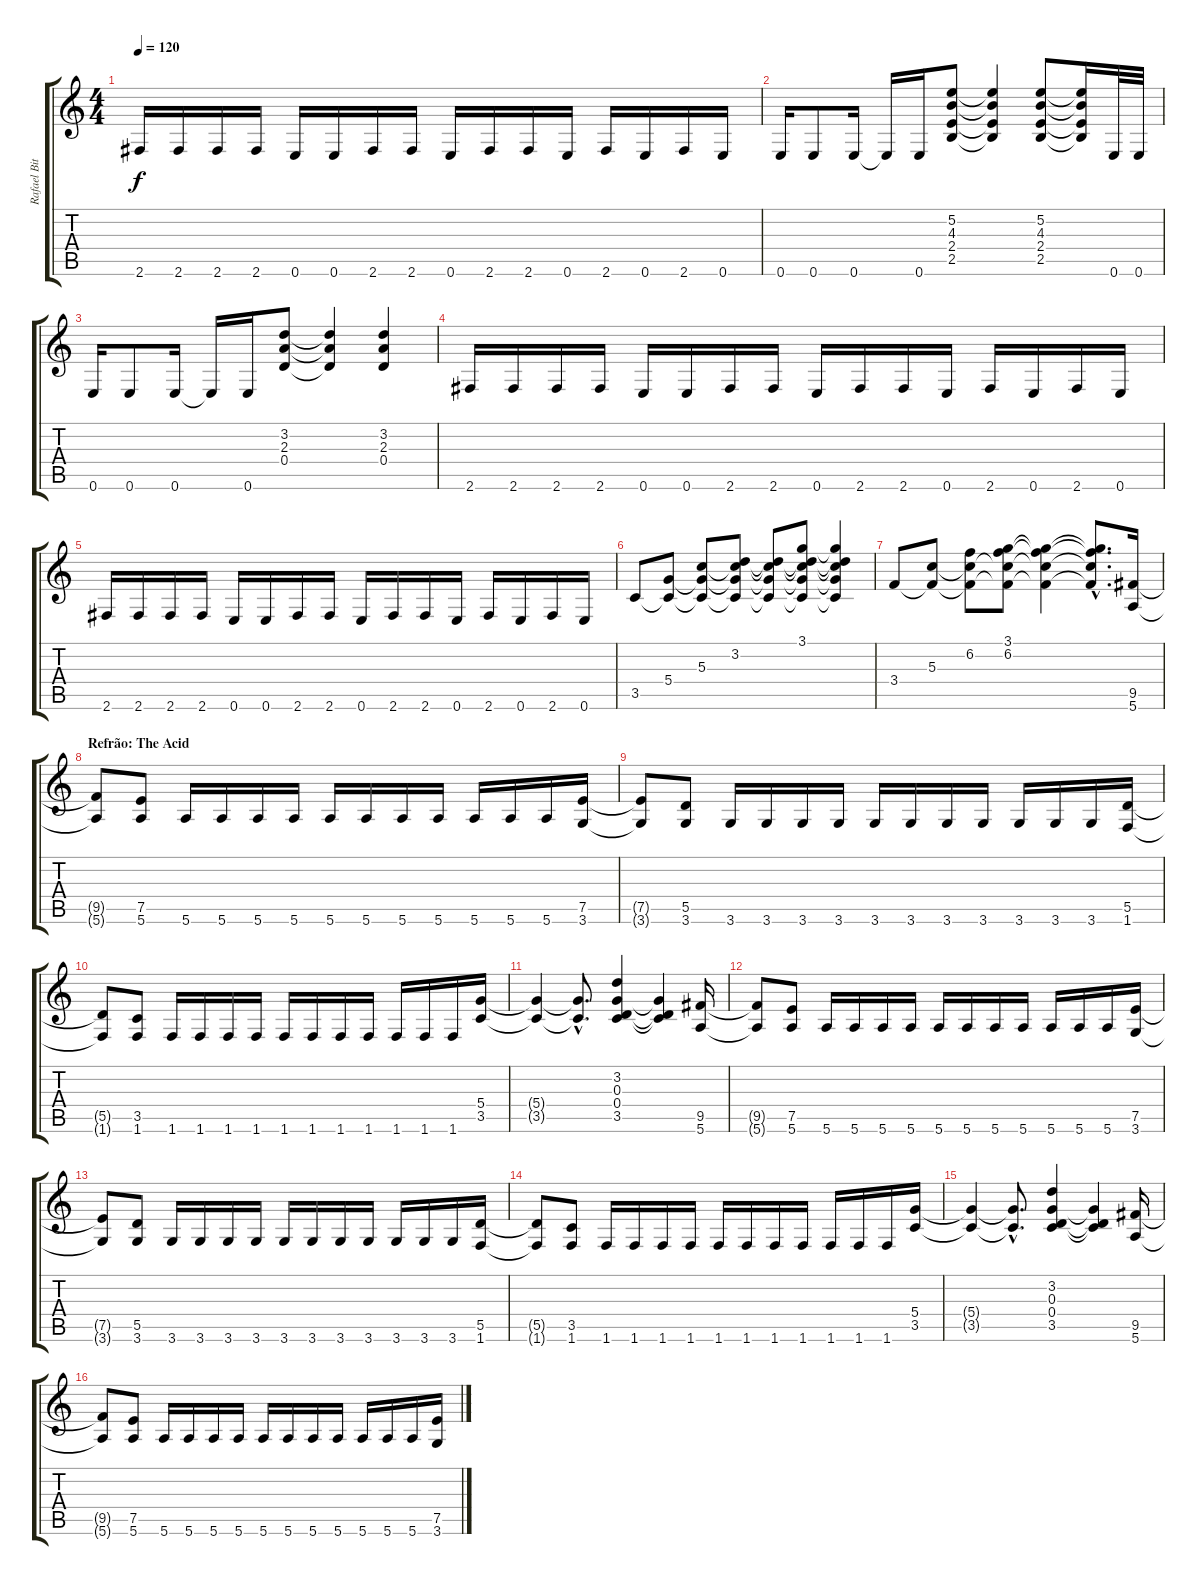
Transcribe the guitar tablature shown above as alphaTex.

\track ("Rafael Bittencourt" "Rafael Bit") {instrument distortionguitar}
\staff {score tabs}
\tuning (E4 B3 G3 D3 A2 E2) {hide}
\ts (4 4)
\tempo 120
\clef g2
\ks c
2.6.16{dy f} 2.6.16 2.6.16 2.6.16 0.6.16 0.6.16 2.6.16 2.6.16 0.6.16 2.6.16 2.6.16 0.6.16 2.6.16 0.6.16 2.6.16 0.6.16 |
0.6.16 0.6.8 0.6.16 0.6{t}.16 0.6.16 (5.2 4.3 2.4 2.5).8 (5.2{t} 4.3{t} 2.4{t} 2.5{t}).4 (5.2 4.3 2.4 2.5).8 (5.2{t} 4.3{t} 2.4{t} 2.5{t}).16 0.6.32 0.6.32 |
0.6.16 0.6.8 0.6.16 0.6{t}.16 0.6.16 (3.2 2.3 0.4).8 (3.2{t} 2.3{t} 0.4{t}).4 (3.2 2.3 0.4).4 |
2.6.16 2.6.16 2.6.16 2.6.16 0.6.16 0.6.16 2.6.16 2.6.16 0.6.16 2.6.16 2.6.16 0.6.16 2.6.16 0.6.16 2.6.16 0.6.16 |
2.6.16 2.6.16 2.6.16 2.6.16 0.6.16 0.6.16 2.6.16 2.6.16 0.6.16 2.6.16 2.6.16 0.6.16 2.6.16 0.6.16 2.6.16 0.6.16 |
3.5.8 (5.4 3.5{t}).8 (5.3 5.4{t} 3.5{t}).8 (3.2 5.3{t} 5.4{t} 3.5{t}).8 (3.2{t} 5.3{t} 5.4{t} 3.5{t}).8 (3.1 3.2{t} 5.3{t} 5.4{t} 3.5{t}).8 (3.1{t} 3.2{t} 5.3{t} 5.4{t} 3.5{t}).4 |
3.4.8 (5.3 3.4{t}).8 (6.2 5.3{t} 3.4{t}).8 (3.1 6.2 5.3{t} 3.4{t}).8 (3.1{t} 6.2{t} 5.3{t} 3.4{t}).4 (3.1{hac t} 6.2{hac t} 5.3{hac t} 3.4{hac t}).8{d} (9.5 5.6).16 |
\section ("" "Refrão: The Acid ")
(9.5{t} 5.6{t}).8 (7.5 5.6).8 5.6.16 5.6.16 5.6.16 5.6.16 5.6.16 5.6.16 5.6.16 5.6.16 5.6.16 5.6.16 5.6.16 (7.5 3.6).16 |
(7.5{t} 3.6{t}).8 (5.5 3.6).8 3.6.16 3.6.16 3.6.16 3.6.16 3.6.16 3.6.16 3.6.16 3.6.16 3.6.16 3.6.16 3.6.16 (5.5 1.6).16 |
(5.5{t} 1.6{t}).8 (3.5 1.6).8 1.6.16 1.6.16 1.6.16 1.6.16 1.6.16 1.6.16 1.6.16 1.6.16 1.6.16 1.6.16 1.6.16 (5.4 3.5).16 |
(5.4{t} 3.5{t}).4 (5.4{hac t} 3.5{hac t}).8{d} (3.2 0.3 0.4 3.5).4 (0.3{t} 0.4{t} 3.5{t}).4 (9.5 5.6).16 |
(9.5{t} 5.6{t}).8 (7.5 5.6).8 5.6.16 5.6.16 5.6.16 5.6.16 5.6.16 5.6.16 5.6.16 5.6.16 5.6.16 5.6.16 5.6.16 (7.5 3.6).16 |
(7.5{t} 3.6{t}).8 (5.5 3.6).8 3.6.16 3.6.16 3.6.16 3.6.16 3.6.16 3.6.16 3.6.16 3.6.16 3.6.16 3.6.16 3.6.16 (5.5 1.6).16 |
(5.5{t} 1.6{t}).8 (3.5 1.6).8 1.6.16 1.6.16 1.6.16 1.6.16 1.6.16 1.6.16 1.6.16 1.6.16 1.6.16 1.6.16 1.6.16 (5.4 3.5).16 |
(5.4{t} 3.5{t}).4 (5.4{hac t} 3.5{hac t}).8{d} (3.2 0.3 0.4 3.5).4 (0.3{t} 0.4{t} 3.5{t}).4 (9.5 5.6).16 |
(9.5{t} 5.6{t}).8 (7.5 5.6).8 5.6.16 5.6.16 5.6.16 5.6.16 5.6.16 5.6.16 5.6.16 5.6.16 5.6.16 5.6.16 5.6.16 (7.5 3.6).16
